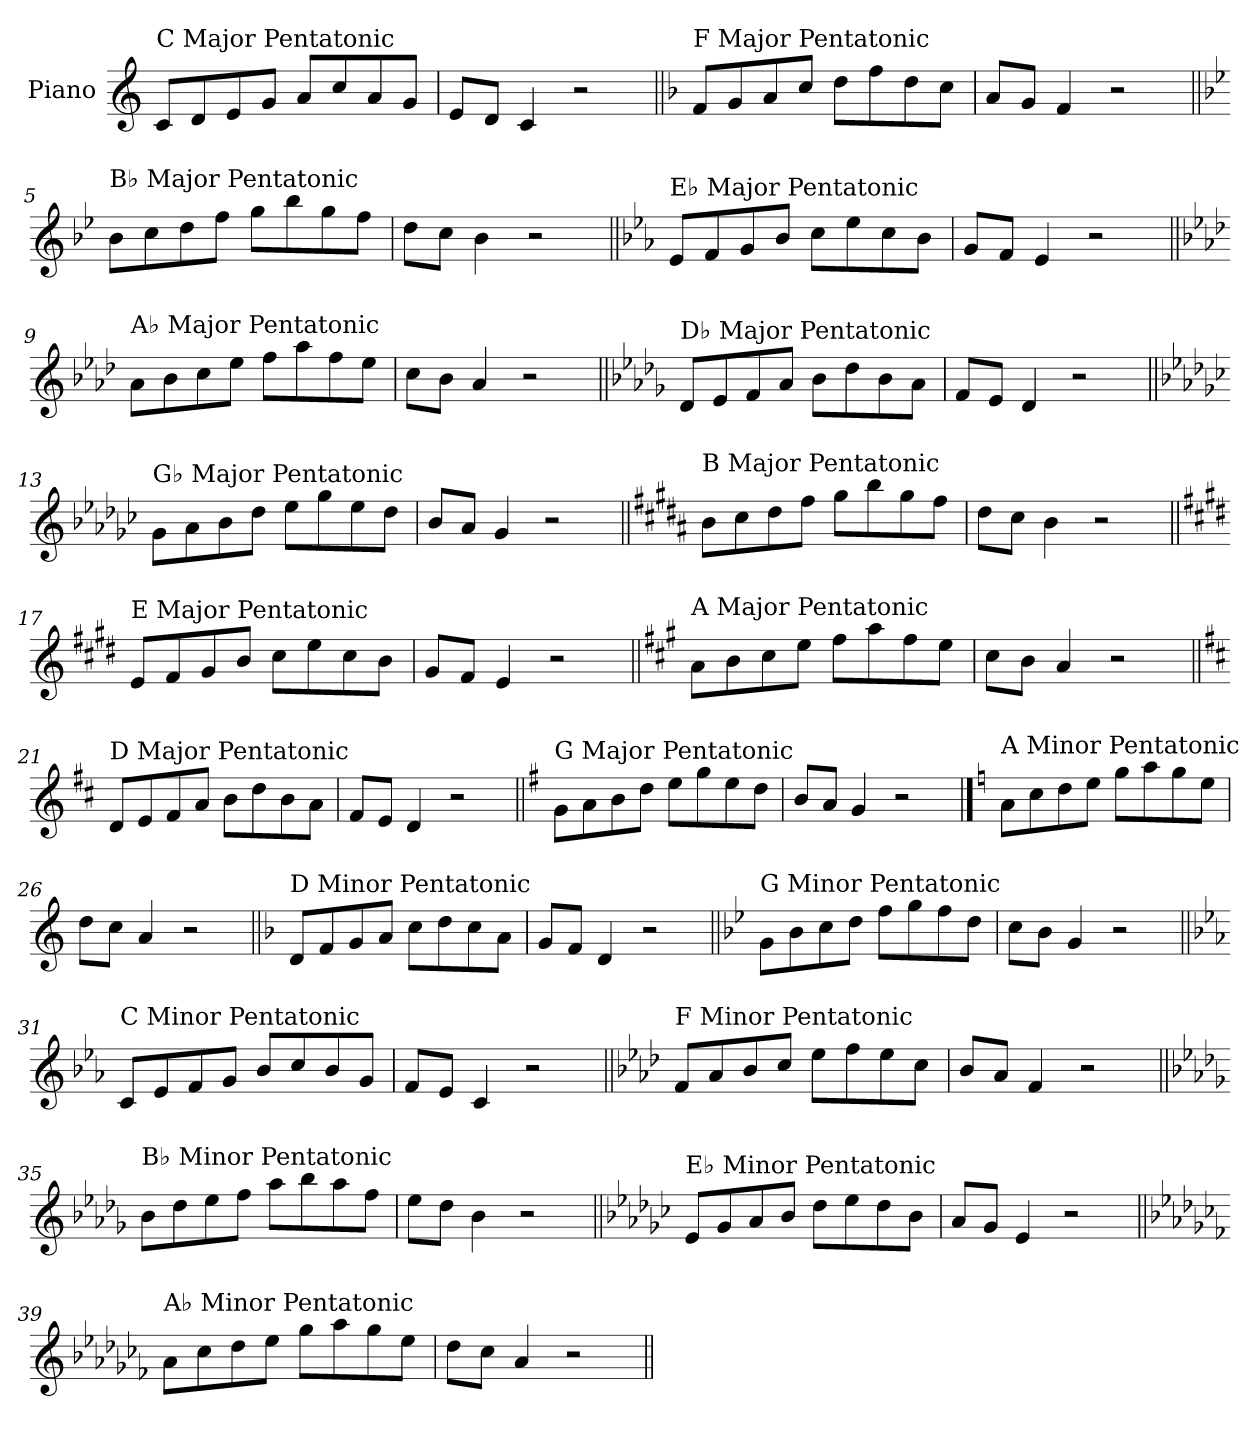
**kern
*part1
*staff1
*I"Piano
*I'Pno.
*clefG2
*k[]
=1
!LO:TX:a:t=C Major Pentatonic
8c/L
8d/
8e/
8g/J
8a/L
8cc/
8a/
8g/J
=2
8e/L
8d/J
4c/
2r
=3||
*k[b-]
!LO:TX:a:t=F Major Pentatonic
8f/L
8g/
8a/
8cc/J
8dd\L
8ff\
8dd\
8cc\J
=4
8a/L
8g/J
4f/
2r
!!LO:LB:g=z
=5||
*k[b-e-]
!LO:TX:a:t=B♭ Major Pentatonic
8b-\L
8cc\
8dd\
8ff\J
8gg\L
8bb-\
8gg\
8ff\J
=6
8dd\L
8cc\J
4b-\
2r
=7||
*k[b-e-a-]
!LO:TX:a:t=E♭ Major Pentatonic
8e-/L
8f/
8g/
8b-/J
8cc\L
8ee-\
8cc\
8b-\J
=8
8g/L
8f/J
4e-/
2r
!!LO:LB:g=z
=9||
*k[b-e-a-d-]
!LO:TX:a:t=A♭ Major Pentatonic
8a-\L
8b-\
8cc\
8ee-\J
8ff\L
8aa-\
8ff\
8ee-\J
=10
8cc\L
8b-\J
4a-/
2r
=11||
*k[b-e-a-d-g-]
!LO:TX:a:t=D♭ Major Pentatonic
8d-/L
8e-/
8f/
8a-/J
8b-\L
8dd-\
8b-\
8a-\J
=12
8f/L
8e-/J
4d-/
2r
!!LO:LB:g=z
=13||
*k[b-e-a-d-g-c-]
!LO:TX:a:t=G♭ Major Pentatonic
8g-\L
8a-\
8b-\
8dd-\J
8ee-\L
8gg-\
8ee-\
8dd-\J
=14
8b-/L
8a-/J
4g-/
2r
=15||
*k[f#c#g#d#a#]
!LO:TX:a:t=B Major Pentatonic
8b\L
8cc#\
8dd#\
8ff#\J
8gg#\L
8bb\
8gg#\
8ff#\J
=16
8dd#\L
8cc#\J
4b\
2r
!!LO:LB:g=z
=17||
*k[f#c#g#d#]
!LO:TX:a:t=E Major Pentatonic
8e/L
8f#/
8g#/
8b/J
8cc#\L
8ee\
8cc#\
8b\J
=18
8g#/L
8f#/J
4e/
2r
=19||
*k[f#c#g#]
!LO:TX:a:t=A Major Pentatonic
8a\L
8b\
8cc#\
8ee\J
8ff#\L
8aa\
8ff#\
8ee\J
=20
8cc#\L
8b\J
4a/
2r
!!LO:LB:g=z
=21||
*k[f#c#]
!LO:TX:a:t=D Major Pentatonic
8d/L
8e/
8f#/
8a/J
8b\L
8dd\
8b\
8a\J
=22
8f#/L
8e/J
4d/
2r
=23||
*k[f#]
!LO:TX:a:t=G Major Pentatonic
8g\L
8a\
8b\
8dd\J
8ee\L
8gg\
8ee\
8dd\J
=24
8b/L
8a/J
4g/
2r
!!LO:PB:g=z
==25
*k[]
!LO:TX:a:t=A Minor Pentatonic
8a\L
8cc\
8dd\
8ee\J
8gg\L
8aa\
8gg\
8ee\J
=26
8dd\L
8cc\J
4a/
2r
=27||
*k[b-]
!LO:TX:a:t=D Minor Pentatonic
8d/L
8f/
8g/
8a/J
8cc\L
8dd\
8cc\
8a\J
=28
8g/L
8f/J
4d/
2r
!!LO:LB:g=z
=29||
*k[b-e-]
!LO:TX:a:t=G Minor Pentatonic
8g\L
8b-\
8cc\
8dd\J
8ff\L
8gg\
8ff\
8dd\J
=30
8cc\L
8b-\J
4g/
2r
=31||
*k[b-e-a-]
!LO:TX:a:t=C Minor Pentatonic
8c/L
8e-/
8f/
8g/J
8b-/L
8cc/
8b-/
8g/J
=32
8f/L
8e-/J
4c/
2r
!!LO:LB:g=z
=33||
*k[b-e-a-d-]
!LO:TX:a:t=F Minor Pentatonic
8f/L
8a-/
8b-/
8cc/J
8ee-\L
8ff\
8ee-\
8cc\J
=34
8b-/L
8a-/J
4f/
2r
=35||
*k[b-e-a-d-g-]
!LO:TX:a:t=B♭ Minor Pentatonic
8b-\L
8dd-\
8ee-\
8ff\J
8aa-\L
8bb-\
8aa-\
8ff\J
=36
8ee-\L
8dd-\J
4b-\
2r
!!LO:LB:g=z
=37||
*k[b-e-a-d-g-c-]
!LO:TX:a:t=E♭ Minor Pentatonic
8e-/L
8g-/
8a-/
8b-/J
8dd-\L
8ee-\
8dd-\
8b-\J
=38
8a-/L
8g-/J
4e-/
2r
=39||
*k[b-e-a-d-g-c-f-]
!LO:TX:a:t=A♭ Minor Pentatonic
8a-\L
8cc-\
8dd-\
8ee-\J
8gg-\L
8aa-\
8gg-\
8ee-\J
=40
8dd-\L
8cc-\J
4a-/
2r
=||
*-
